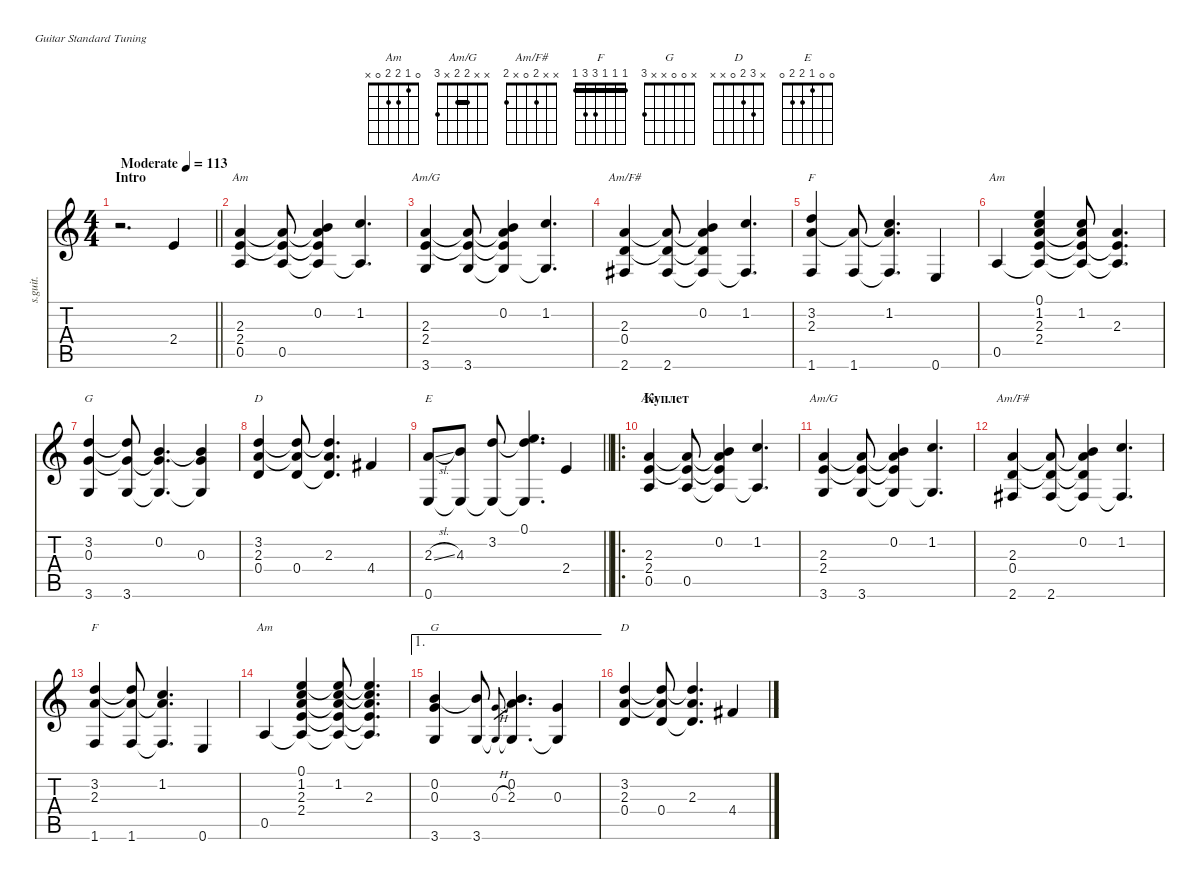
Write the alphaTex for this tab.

\defaultSystemsLayout 4
\hideDynamics
\bracketExtendMode nobrackets
\track ("Дорожка 1" "s.guit.") {instrument acousticguitarsteel}
\staff {score tabs}
\tuning (E4 B3 G3 D3 A2 E2)
\chord ("Am" 0 1 2 2 0 x)
\chord ("Am/G" x x 2 2 x 3) {barre 2}
\chord ("Am/F#" x x 2 0 x 2)
\chord ("F" 1 1 1 3 3 1) {barre (1 1 1)}
\chord ("G" x 3 0 x x 3)
\chord ("D" x 3 2 0 x x)
\chord ("E" 0 0 1 2 2 0)
\chord ("G" x 0 0 x x 3)
\ts (4 4)
\beaming (8 2 2 2 2)
\section ("" "Intro")
\tempo (113 "Moderate")
\clef g2
\barLineRight lightlight
\ks aminor
r.2{d dy f instrument acousticguitarsteel beam Down} 2.4.4{beam Up} |
(2.3 2.4 0.5).4{ch "Am" beam Up} (0.5 2.3{t} 2.4{t}).8{beam Up} (0.2 2.3{t} 2.4{t} 0.5{t}).4{beam Up} (1.2 0.5{t}).4{d beam Up} |
(2.3 2.4 3.6).4{ch "Am/G" beam Up} (3.6 2.3{t} 2.4{t}).8{beam Up} (0.2 2.3{t} 2.4{t} 3.6{t}).4{beam Up} (1.2 3.6{t}).4{d beam Up} |
(2.3 0.4 2.6{acc #}).4{ch "Am/F#" beam Up} (2.6{acc #} 2.3{t} 0.4{t}).8{beam Up} (0.2 2.3{t} 0.4{t} 2.6{t acc #}).4{beam Up} (1.2 2.6{t acc #}).4{d beam Up} |
(3.2 2.3 1.6).4{ch "F" beam Up} (1.6 2.3{t}).8{beam Up} (1.2 2.3{t} 1.6{t}).4{d beam Up} 0.6.4{beam Up} |
0.5.4{ch "Am" beam Up} (0.1 1.2 2.3 2.4 0.5{t}).4{beam Up} (1.2 2.3{t} 2.4{t} 0.5{t}).8{beam Up} (2.3 2.4{t} 0.5{t}).4{d beam Up} |
(3.2 0.3 3.6).4{ch "G" beam Up} (3.2{t} 3.6 0.3{t}).8{beam Up} (0.2 0.3{t} 3.6{t}).4{d beam Up} (0.2{t} 0.3 3.6{t}).4{beam Up} |
(3.2 2.3 0.4).4{ch "D" beam Up} (2.3{t} 0.4 3.2{t}).8{beam Up} (3.2{t} 2.3 0.4{t}).4{d beam Up} 4.4{acc #}.4{beam Up} |
\barLineRight lightlight
(2.3{sl} 0.6).8{ch "E" beam Up} (4.3 0.6{t}).8{beam Up} (3.2 0.6{t}).8{beam Up} (0.1 3.2{t} 0.6{t}).4{d beam Up} 2.4.4{beam Up} |
\ro
\section ("" "Куплет")
(2.3 2.4 0.5).4{ch "Am" beam Up} (0.5 2.3{t} 2.4{t}).8{beam Up} (0.2 2.3{t} 2.4{t} 0.5{t}).4{beam Up} (1.2 0.5{t}).4{d beam Up} |
(2.3 2.4 3.6).4{ch "Am/G" beam Up} (3.6 2.3{t} 2.4{t}).8{beam Up} (0.2 2.3{t} 2.4{t} 3.6{t}).4{beam Up} (1.2 3.6{t}).4{d beam Up} |
(2.3 0.4 2.6{acc #}).4{ch "Am/F#" beam Up} (2.6{acc #} 2.3{t} 0.4{t}).8{beam Up} (0.2 2.3{t} 0.4{t} 2.6{t acc #}).4{beam Up} (1.2 2.6{t acc #}).4{d beam Up} |
(3.2 2.3 1.6).4{ch "F" beam Up} (3.2{t} 1.6 2.3{t}).8{beam Up} (1.2 2.3{t} 1.6{t}).4{d beam Up} 0.6.4{beam Up} |
0.5.4{ch "Am" beam Up} (0.1 1.2 2.3 2.4 0.5{t}).4{beam Up} (1.2 2.3{t} 0.1{t} 2.4{t} 0.5{t}).8{beam Up} (0.1{t} 1.2{t} 2.3 2.4{t} 0.5{t}).4{d beam Up} |
\ae 1
(0.2 0.3 3.6).4{ch "G" beam Up} (3.6 0.2{t}).8{beam Up} (0.3{h} 3.6{t}).8{gr dy mf beam Up} (0.2 2.3 3.6{t}).4{d dy f beam Up} (0.3 3.6{t}).4{beam Up} |
(3.2 2.3 0.4).4{ch "D" beam Up} (2.3{t} 0.4 3.2{t}).8{beam Up} (3.2{t} 2.3 0.4{t}).4{d beam Up} 4.4{acc #}.4{beam Up}
